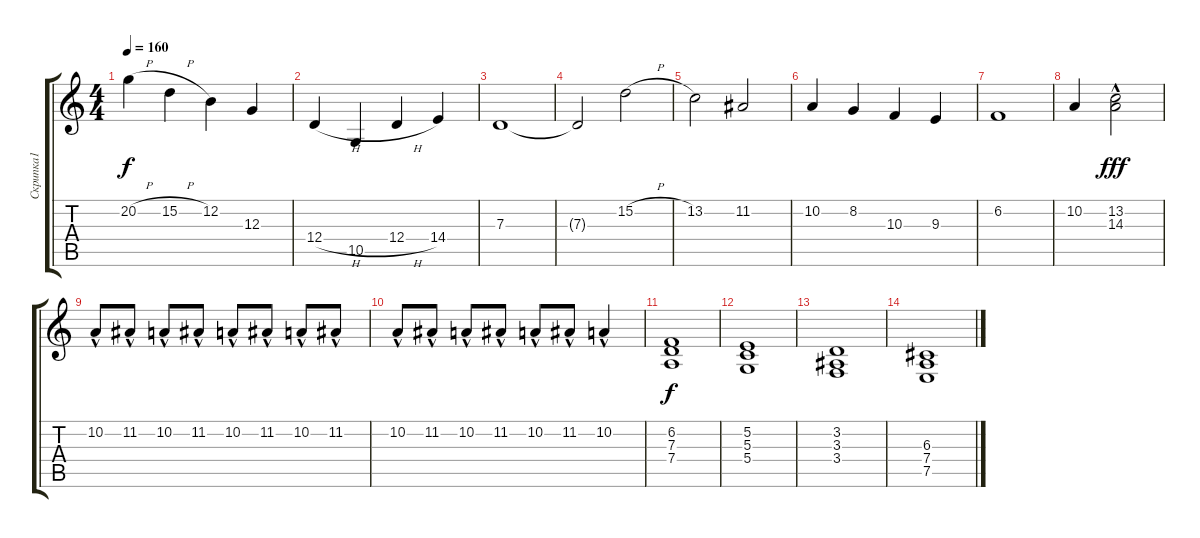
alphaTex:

\track ("Скрипка1" "Скрипка1") {instrument stringensemble1}
\staff {score tabs}
\tuning (E4 B3 G3 D3 A2 E2) {hide}
\ts (4 4)
\tempo 160
\clef g2
\ks c
20.2{h}.4{dy f} 15.2{h}.4 12.2.4 12.3.4 |
12.4{h}.4 10.5.4 12.4{h}.4 14.4.4 |
7.3.1 |
7.3{t}.2 15.2{h}.2 |
13.2.2 11.2.2 |
10.2.4 8.2.4 10.3.4 9.3.4 |
6.2.1 |
10.2.4 (13.2{hac} 14.3).2{dy fff} |
10.2{hac}.8 11.2{hac}.8 10.2{hac}.8 11.2{hac}.8 10.2{hac}.8 11.2{hac}.8 10.2{hac}.8 11.2{hac}.8 |
10.2{hac}.8 11.2{hac}.8 10.2{hac}.8 11.2{hac}.8 10.2{hac}.8 11.2{hac}.8 10.2{hac}.4 |
(6.2 7.3 7.4).1{dy f} |
(5.2 5.3 5.4).1 |
(3.2 3.3 3.4).1 |
(6.3 7.4 7.5).1
